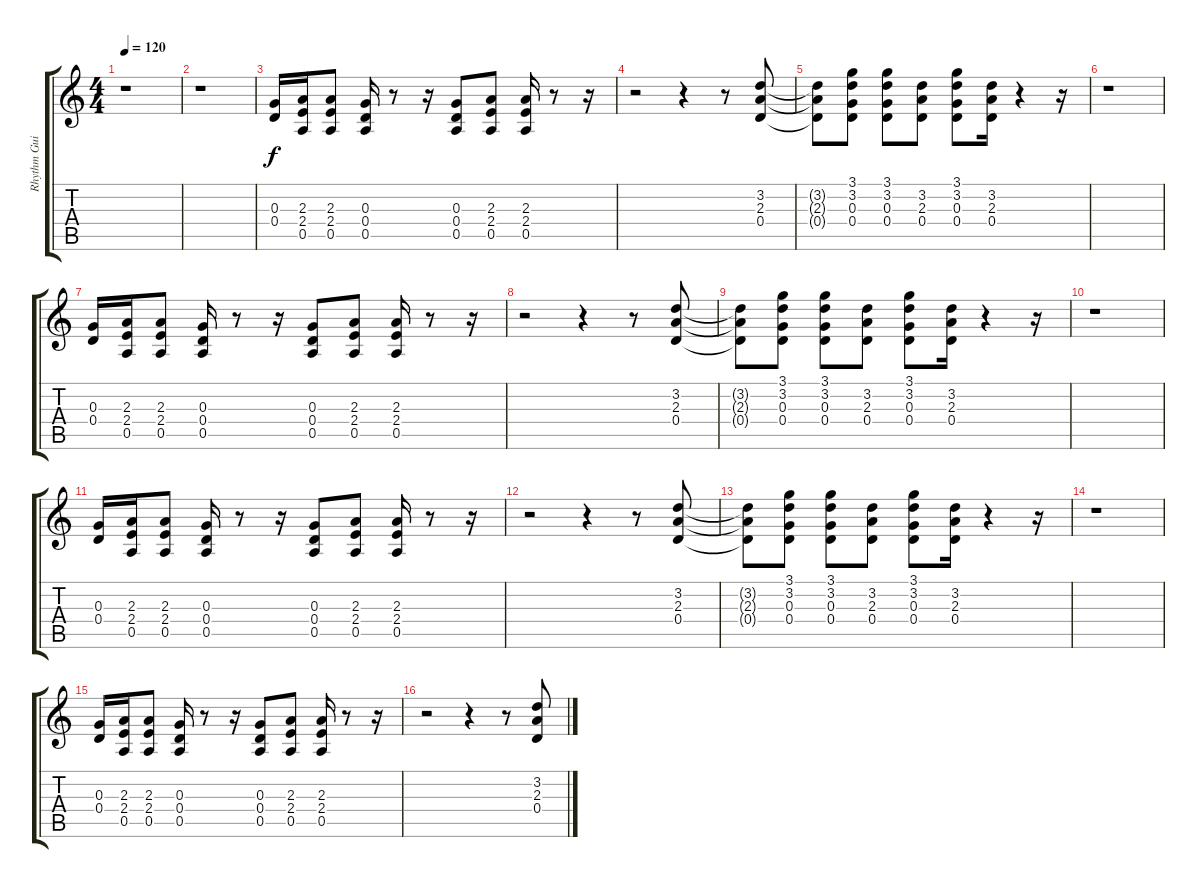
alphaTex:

\track ("Rhythm Guitar right" "Rhythm Gui") {instrument overdrivenguitar}
\staff {score tabs}
\tuning (E4 B3 G3 D3 A2 E2) {hide}
\ts (4 4)
\tempo 120
\clef g2
\ks c
r.1{dy f instrument overdrivenguitar} |
r.1 |
(0.3 0.4).16 (2.3 2.4 0.5).16 (2.3 2.4 0.5).8 (0.3 0.4 0.5).16 r.8 r.16 (0.3 0.4 0.5).8 (2.3 2.4 0.5).8 (2.3 2.4 0.5).16 r.8 r.16 |
r.2 r.4 r.8 (3.2 2.3 0.4).8 |
(3.2{t} 2.3{t} 0.4{t}).8 (3.1 3.2 0.3 0.4).8 (3.1 3.2 0.3 0.4).8 (3.2 2.3 0.4).8 (3.1 3.2 0.3 0.4).8 (3.2 2.3 0.4).16 r.4 r.16 |
r.1 |
(0.3 0.4).16 (2.3 2.4 0.5).16 (2.3 2.4 0.5).8 (0.3 0.4 0.5).16 r.8 r.16 (0.3 0.4 0.5).8 (2.3 2.4 0.5).8 (2.3 2.4 0.5).16 r.8 r.16 |
r.2 r.4 r.8 (3.2 2.3 0.4).8 |
(3.2{t} 2.3{t} 0.4{t}).8 (3.1 3.2 0.3 0.4).8 (3.1 3.2 0.3 0.4).8 (3.2 2.3 0.4).8 (3.1 3.2 0.3 0.4).8 (3.2 2.3 0.4).16 r.4 r.16 |
r.1 |
(0.3 0.4).16 (2.3 2.4 0.5).16 (2.3 2.4 0.5).8 (0.3 0.4 0.5).16 r.8 r.16 (0.3 0.4 0.5).8 (2.3 2.4 0.5).8 (2.3 2.4 0.5).16 r.8 r.16 |
r.2 r.4 r.8 (3.2 2.3 0.4).8 |
(3.2{t} 2.3{t} 0.4{t}).8 (3.1 3.2 0.3 0.4).8 (3.1 3.2 0.3 0.4).8 (3.2 2.3 0.4).8 (3.1 3.2 0.3 0.4).8 (3.2 2.3 0.4).16 r.4 r.16 |
r.1 |
(0.3 0.4).16 (2.3 2.4 0.5).16 (2.3 2.4 0.5).8 (0.3 0.4 0.5).16 r.8 r.16 (0.3 0.4 0.5).8 (2.3 2.4 0.5).8 (2.3 2.4 0.5).16 r.8 r.16 |
r.2 r.4 r.8 (3.2 2.3 0.4).8
